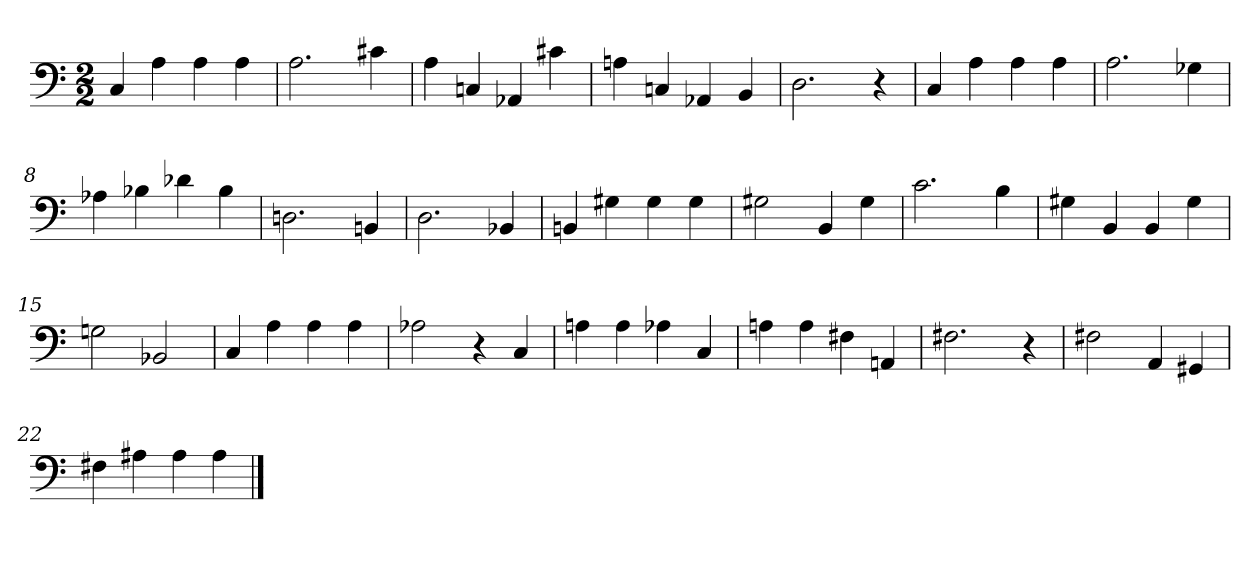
**kern
*part1
*staff1
*clefF4
*k[]
*C:
*M2/2
=1
4C/
4A\
4A\
4A\
=2
2.A\
4c#X\
=3
4A\
4Cn/
4AA-X/
4c#X\
=4
4An\
4Cn/
4AA-X/
4BB/
=5
2.D\
4r
=6
4C/
4A\
4A\
4A\
=7
2.A\
4G-X\
=8
4A-X\
4B-X\
4d-X\
4B-\
=9
2.Dn\
4BBn/
=10
2.D\
4BB-X/
=11
4BBn/
4G#X\
4G#\
4G#\
=12
2G#X\
4BB/
4G#\
=13
2.c\
4B\
=14
4G#X\
4BB/
4BB/
4G#\
=15
2Gn\
2BB-X/
=16
4C/
4A\
4A\
4A\
=17
2A-X\
4r
4C/
=18
4An\
4A\
4A-X\
4C/
=19
4An\
4A\
4F#X\
4AAn/
=20
2.F#X\
4r
=21
2F#X\
4AA/
4GG#X/
=22
4F#X\
4A#X\
4A#\
4A#\
==
*-
